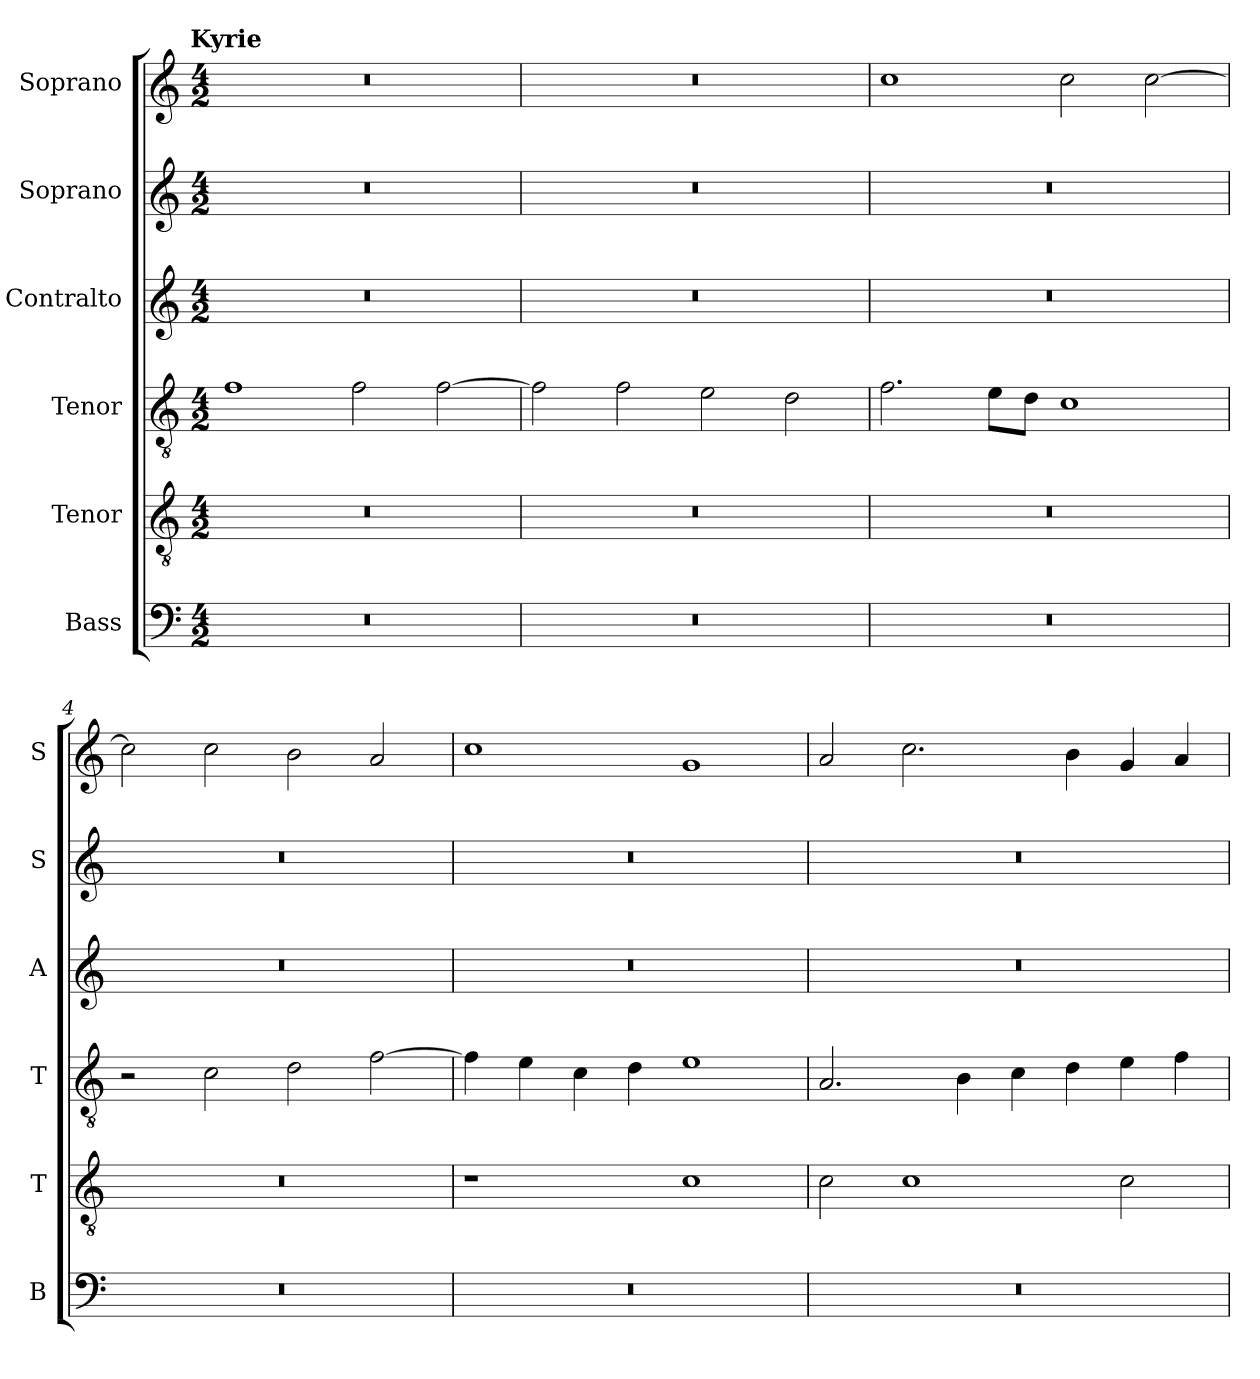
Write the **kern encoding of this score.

**kern	**kern	**kern	**kern	**kern	**kern
*part6	*part5	*part4	*part3	*part2	*part1
*staff6	*staff5	*staff4	*staff3	*staff2	*staff1
*I"Bass	*I"Tenor	*I"Tenor	*I"Contralto	*I"Soprano	*I"Soprano
*I'B	*I'T	*I'T	*I'A	*I'S	*I'S
*clefF4	*clefGv2	*clefGv2	*clefG2	*clefG2	*clefG2
*k[]	*k[]	*k[]	*k[]	*k[]	*k[]
*C:ion	*C:ion	*C:ion	*C:ion	*C:ion	*C:ion
!!LO:TX:omd:t=Kyrie
*M4/2	*M4/2	*M4/2	*M4/2	*M4/2	*M4/2
=1	=1	=1	=1	=1	=1
0r	0r	1f	0r	0r	0r
.	.	2f	.	.	.
.	.	[2f	.	.	.
=2	=2	=2	=2	=2	=2
0r	0r	2f]	0r	0r	0r
.	.	2f	.	.	.
.	.	2e	.	.	.
.	.	2d	.	.	.
=3	=3	=3	=3	=3	=3
0r	0r	2.f	0r	0r	1cc
.	.	8e\L	.	.	.
.	.	8d\J	.	.	.
.	.	1c	.	.	2cc
.	.	.	.	.	[2cc
=4	=4	=4	=4	=4	=4
0r	0r	2r	0r	0r	2cc]
.	.	2c	.	.	2cc
.	.	2d	.	.	2b
.	.	[2f	.	.	2a
=5	=5	=5	=5	=5	=5
0r	1r	4f]	0r	0r	1cc
.	.	4e	.	.	.
.	.	4c	.	.	.
.	.	4d	.	.	.
.	1c	1e	.	.	1g
=6	=6	=6	=6	=6	=6
0r	2c	2.A	0r	0r	2a
.	1c	.	.	.	2.cc
.	.	4B	.	.	.
.	.	4c	.	.	.
.	.	4d	.	.	4b
.	2c	4e	.	.	4g
.	.	4f	.	.	4a
=	=	=	=	=	=
*-	*-	*-	*-	*-	*-
